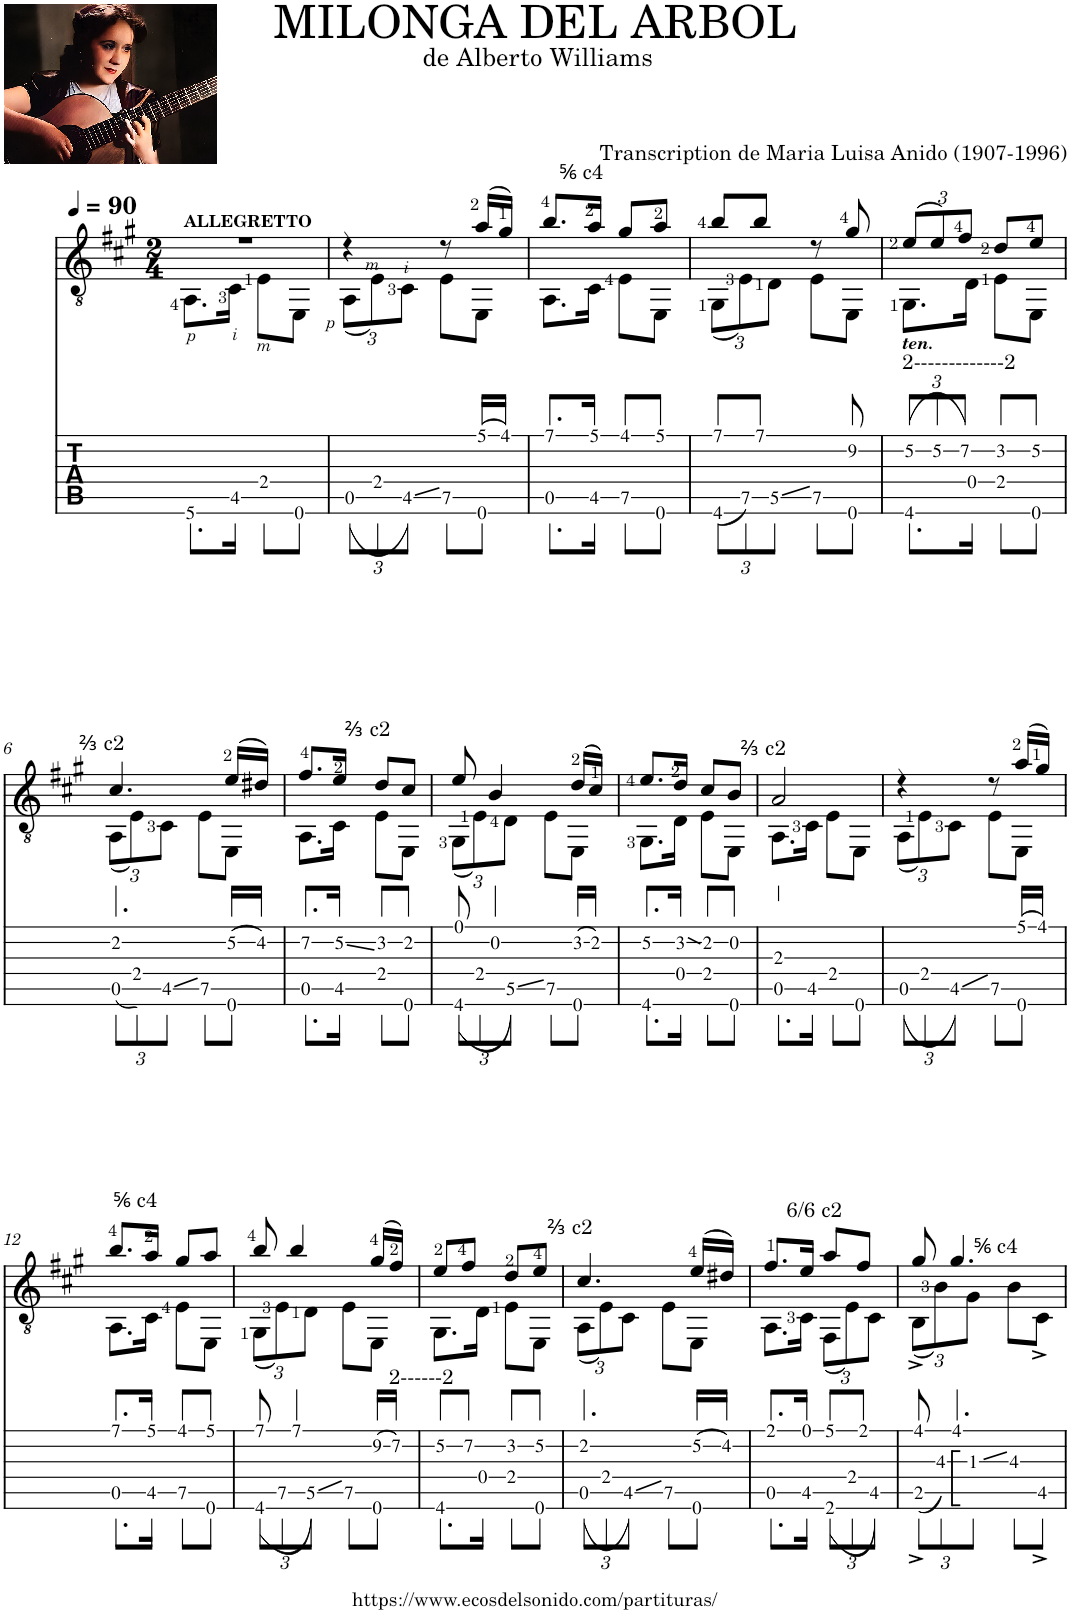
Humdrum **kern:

**kern	**kern
*part2	*part1
*staff2	*staff1
*I"Chitarra classica (Intavolatura)	*I"Classical Guitar
*stria6	*
*	*clefGv2
*k[f#c#g#]	*k[f#c#g#]
*M2/4	*M2/4
*MM90	*MM90
=1	=1
*^	*^
!	!	!LO:TX:a:B:t=ALLEGRETTO	!
2r	8.AA\L	2r	8.AA\L
.	16C#\Jk	.	16C#\Jk
.	8E\L	.	8E\L
.	8EE\J	.	8EE\J
=2	=2	=2	=2
*	*Xbrackettup	*	*Xbrackettup
4r	(12AA\L	4r	(12AA\L
.	12E\	.	12E\)
.	12C#\J)	.	12C#\J
8r	8E\L	8r	8E\L
(16a/LL	8EE\J	(16a/LL	8EE\J
16g#/JJ)	.	16g#/JJ)	.
=3	=3	=3	=3
8.b/L	8.AA\L	8.b/L	8.AA\L
!	!	!LO:TX:a:t=⅚ c4	!
16a/Jk	16C#\Jk	16a/Jk	16C#\Jk
8g#/L	8E\L	8g#/L	8E\L
8a/J	8EE\J	8a/J	8EE\J
=4	=4	=4	=4
8b/L	(12GG#\L	8b/L	(12GG#\L
.	12E\)	.	12E\)
8b/J	.	8b/J	.
.	12D\J	.	12D\J
8r	8E\L	8r	8E\L
8g#/	8EE\J	8g#/	8EE\J
=5	=5	=5	=5
!LO:TX:a:t=2-------------2	!	!	!
!LO:TX:a:Bi:t=ten.	!	!	!
(12e/L	8.GG#\L	(12e/L	8.GG#\L
12e/	.	12e/)	.
12f#/J)	.	12f#/J	.
.	16D\Jk	.	16D\Jk
8d/L	8E\L	8d/L	8E\L
8e/J	8EE\J	8e/J	8EE\J
!!LO:LB:g=z	!!
=6	=6	=6	=6
!	!	!LO:TX:a:t=⅔ c2	!
4.c#/	(12AA\L	4.c#/	(12AA\L
.	12E\)	.	12E\)
.	12C#\J	.	12C#\J
.	8E\L	.	8E\L
(16e/LL	8EE\J	(16e/LL	8EE\J
16d#X/JJ)	.	16d#X/JJ)	.
=7	=7	=7	=7
8.f#/L	8.AA\L	8.f#/L	8.AA\L
16e/Jk	16C#\Jk	16e/Jk	16C#\Jk
!	!	!LO:TX:a:t=⅔ c2	!
8d/L	8E\L	8d/L	8E\L
8c#/J	8EE\J	8c#/J	8EE\J
=8	=8	=8	=8
8e/	(12GG#\L	8e/	(12GG#\L
.	12E\	.	12E\)
4B/	.	4B/	.
.	12D\J)	.	12D\J
.	8E\L	.	8E\L
(16d/LL	8EE\J	(16d/LL	8EE\J
16c#/JJ)	.	16c#/JJ)	.
=9	=9	=9	=9
8.e/L	8.GG#\L	8.e/L	8.GG#\L
16d/Jk	16D\Jk	16d/Jk	16D\Jk
8c#/L	8E\L	8c#/L	8E\L
8B/J	8EE\J	8B/J	8EE\J
=10	=10	=10	=10
!	!	!LO:TX:a:t=⅔ c2	!
2A/	8.AA\L	2A/	8.AA\L
.	16C#\Jk	.	16C#\Jk
.	8E\L	.	8E\L
.	8EE\J	.	8EE\J
=11	=11	=11	=11
4r	(12AA\L	4r	(12AA\L
.	12E\	.	12E\)
.	12C#\J)	.	12C#\J
8r	8E\L	8r	8E\L
(16a/LL	8EE\J	(16a/LL	8EE\J
16g#/JJ)	.	16g#/JJ)	.
!!LO:LB:g=z	!!
=12	=12	=12	=12
8.b/L	8.AA\L	8.b/L	8.AA\L
!	!	!LO:TX:a:t=⅚ c4	!
16a/Jk	16C#\Jk	16a/Jk	16C#\Jk
8g#/L	8E\L	8g#/L	8E\L
8a/J	8EE\J	8a/J	8EE\J
=13	=13	=13	=13
8b/	(12GG#\L	8b/	(12GG#\L
.	12E\	.	12E\)
4b/	.	4b/	.
.	12D\J)	.	12D\J
.	8E\L	.	8E\L
(16g#/LL	8EE\J	(16g#/LL	8EE\J
!LO:TX:a:t=2------2	!	!	!
16f#/JJ)	.	16f#/JJ)	.
=14	=14	=14	=14
8e/L	8.GG#\L	8e/L	8.GG#\L
8f#/J	.	8f#/J	.
.	16D\Jk	.	16D\Jk
8d/L	8E\L	8d/L	8E\L
8e/J	8EE\J	8e/J	8EE\J
=15	=15	=15	=15
!	!	!LO:TX:a:t=⅔ c2	!
4.c#/	(12AA\L	4.c#/	(12AA\L
.	12E\	.	12E\)
.	12C#\J)	.	12C#\J
.	8E\L	.	8E\L
(16e/LL	8EE\J	(16e/LL	8EE\J
16d#X/JJ)	.	16d#X/JJ)	.
=16	=16	=16	=16
8.f#/L	8.AA\L	8.f#/L	8.AA\L
16e/Jk	16C#\Jk	16e/Jk	16C#\Jk
!	!	!LO:TX:a:t=6/6 c2	!
8a/L	(12FF#\L	8a/L	(12FF#\L
.	12E\	.	12E\)
8f#/J	.	8f#/J	.
.	12C#\J)	.	12C#\J
=17	=17	=17	=17
8g#/	(12BB^\L	8g#/	(12BB^\L
.	12B\)	.	12B\)
4.g#/	.	4.g#/	.
.	12G#:\J	.	12G#\J
!	!	!	!LO:TX:a:t=⅚ c4
.	8B\L	.	8B\L
.	8C#^\J	.	8C#^\J
*v	*v	*	*
*	*v	*v
=	=
*-	*-
